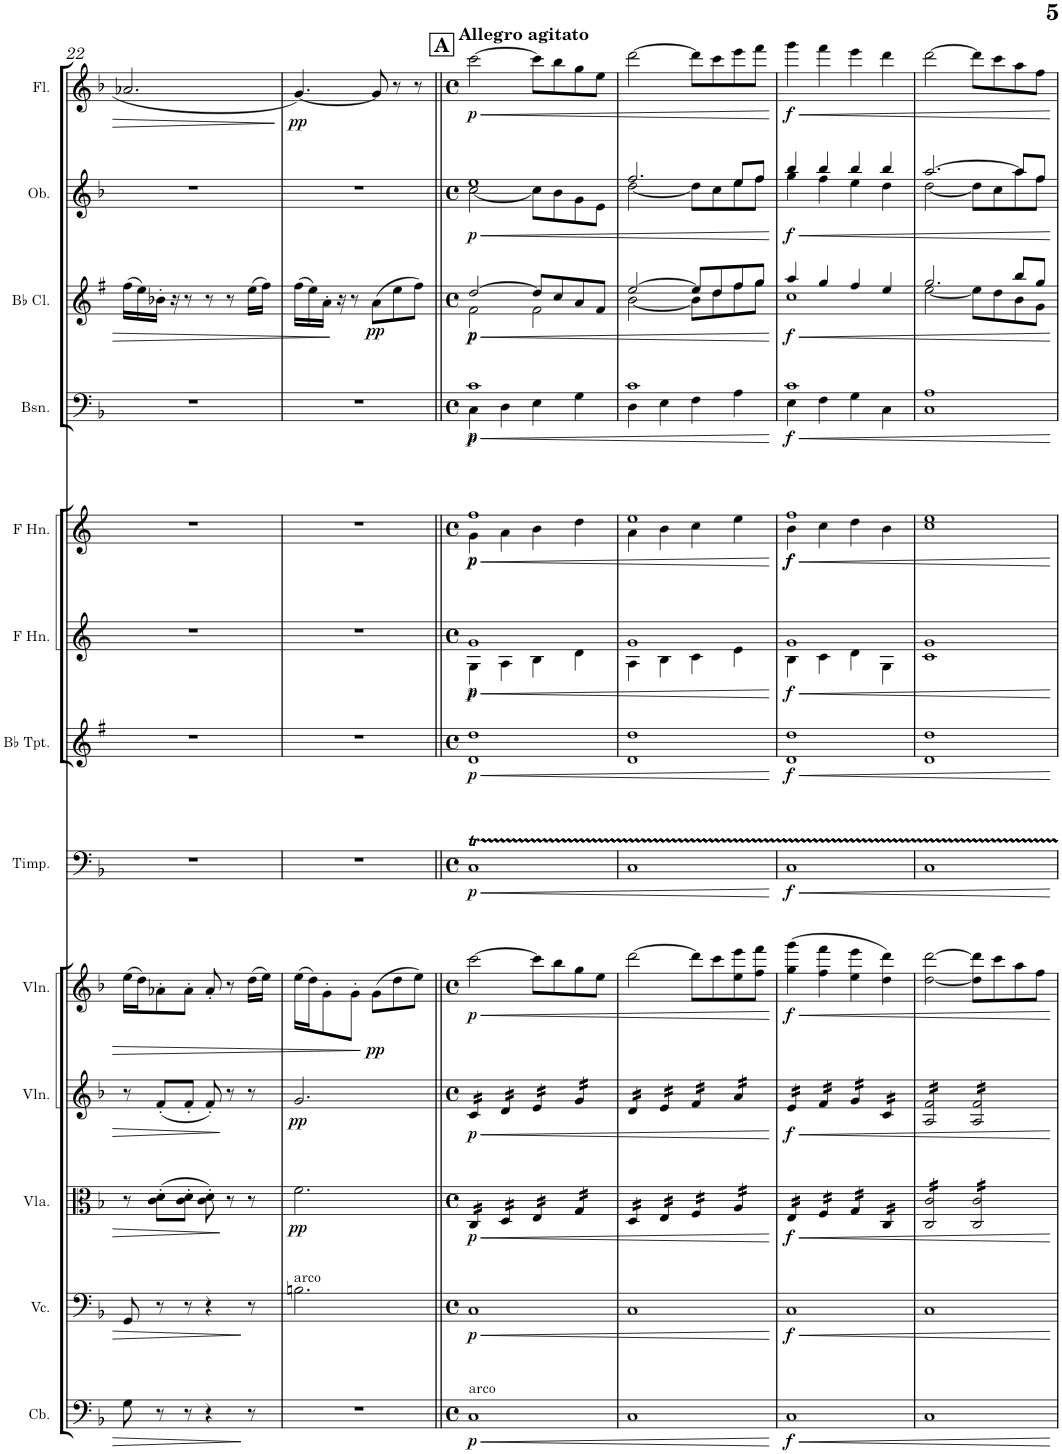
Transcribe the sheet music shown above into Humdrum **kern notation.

**kern	**dynam	**kern	**dynam	**kern	**dynam	**kern	**dynam	**kern	**dynam	**kern	**dynam	**kern	**dynam	**kern	**dynam	**kern	**dynam	**kern	**dynam	**kern	**dynam	**kern	**dynam	**kern	**dynam
*part13	*part13	*part12	*part12	*part11	*part11	*part10	*part10	*part9	*part9	*part8	*part8	*part7	*part7	*part6	*part6	*part5	*part5	*part4	*part4	*part3	*part3	*part2	*part2	*part1	*part1
*staff13	*staff13	*staff12	*staff12	*staff11	*staff11	*staff10	*staff10	*staff9	*staff9	*staff8	*staff8	*staff7	*staff7	*staff6	*staff6	*staff5	*staff5	*staff4	*staff4	*staff3	*staff3	*staff2	*staff2	*staff1	*staff1
*I"Contrabass	*	*I"Violoncello	*	*I"Viola	*	*I"Violin	*	*I"Violin	*	*I"Timpani	*	*I"Bb Trumpet	*	*I"Horn in F	*	*I"Horn in F	*	*I"Bassoon	*	*I"Bb Clarinet	*	*I"Oboe	*	*I"Flute	*
*I'Cb.	*	*I'Vc.	*	*I'Vla.	*	*I'Vln.	*	*I'Vln.	*	*I'Timp.	*	*I'Bb Tpt.	*	*	*	*	*	*I'Bsn.	*	*I'Bb Cl.	*	*I'Ob.	*	*I'Fl.	*
!!LO:PB:g=z
*clefF4	*	*clefF4	*	*clefC3	*	*clefG2	*	*clefG2	*	*clefF4	*	*clefG2	*	*clefG2	*	*clefG2	*	*clefF4	*	*clefG2	*	*clefG2	*	*clefG2	*
*Trd7c12	*	*	*	*	*	*	*	*	*	*	*	*Trd1c2	*	*Trd4c7	*	*Trd4c7	*	*	*	*Trd1c2	*	*	*	*	*
*k[b-]	*	*k[b-]	*	*k[b-]	*	*k[b-]	*	*k[b-]	*	*k[b-]	*	*k[f#]	*	*k[]	*	*k[]	*	*k[b-]	*	*k[f#]	*	*k[b-]	*	*k[b-]	*
*M6/8	*	*M6/8	*	*M6/8	*	*M6/8	*	*M6/8	*	*M6/8	*	*M6/8	*	*M6/8	*	*M6/8	*	*M6/8	*	*M6/8	*	*M6/8	*	*M6/8	*
=22	=22	=22	=22	=22	=22	=22	=22	=22	=22	=22	=22	=22	=22	=22	=22	=22	=22	=22	=22	=22	=22	=22	=22	=22	=22
8G\	.	8GG/	.	8r	.	8r	.	(16ee\LL	.	2.r	.	2.r	.	2.r	.	2.r	.	2.r	.	(16ff#\LL	.	2.r	.	2.a-X/	.
.	.	.	.	.	.	.	.	16dd\J)	.	.	.	.	.	.	.	.	.	.	.	16ee\)	.	.	.	.	.
8r	.	8r	.	(8c\' 8d\'L	.	(8f'/L	.	8a-X'\	.	.	.	.	.	.	.	.	.	.	.	16b-X'\JJ	.	.	.	.	.
.	.	.	.	.	.	.	.	.	.	.	.	.	.	.	.	.	.	.	.	16r	.	.	.	.	.
8r	.	8r	.	8c\' 8d\'J	.	8f'/J	.	8a-'\J	.	.	.	.	.	.	.	.	.	.	.	8r	.	.	.	.	.
4r	.	4r	.	8c\' 8d\')	.	8f'/)	.	8a-'/	.	.	.	.	.	.	.	.	.	.	.	8r	.	.	.	.	.
.	.	.	.	8r	.	8r	.	8r	.	.	.	.	.	.	.	.	.	.	.	8r	.	.	.	.	.
8r	.	8r	.	8r	.	8r	.	(16dd\LL	.	.	.	.	.	.	.	.	.	.	.	(16ee\LL	.	.	.	.	.
.	.	.	.	.	.	.	.	16ee\JJ)	.	.	.	.	.	.	.	.	.	.	.	16ff#\JJ)	.	.	.	.	.
=23	=23	=23	=23	=23	=23	=23	=23	=23	=23	=23	=23	=23	=23	=23	=23	=23	=23	=23	=23	=23	=23	=23	=23	=23	=23
!	!	!LO:TX:a:t=arco	!	!	!	!	!	!	!	!	!	!	!	!	!	!	!	!	!	!	!	!	!	!	!
!	!	!	!	!	!LO:DY:b	!	!LO:DY:b	!	!	!	!	!	!	!	!	!	!	!	!	!	!	!	!	!	!LO:DY:b
2.r	.	2.Bn\	.	2.f\	pp	2.g/	pp	(16ee\LL	.	2.r	.	2.r	.	2.r	.	2.r	.	2.r	.	(16ff#\LL	.	2.r	.	[4.g/	pp
.	.	.	.	.	.	.	.	16dd\J)	.	.	.	.	.	.	.	.	.	.	.	16ee\)	.	.	.	.	.
.	.	.	.	.	.	.	.	8g'\	.	.	.	.	.	.	.	.	.	.	.	16a'\JJ	.	.	.	.	.
.	.	.	.	.	.	.	.	.	.	.	.	.	.	.	.	.	.	.	.	16r	.	.	.	.	.
.	.	.	.	.	.	.	.	8g'\J	.	.	.	.	.	.	.	.	.	.	.	8r	.	.	.	.	.
!	!	!	!	!	!	!	!	!	!LO:DY:b	!	!	!	!	!	!	!	!	!	!	!	!LO:DY:b	!	!	!	!
.	.	.	.	.	.	.	.	(8g\L	pp	.	.	.	.	.	.	.	.	.	.	(8a\L	pp	.	.	8g/]	.
.	.	.	.	.	.	.	.	8dd\	.	.	.	.	.	.	.	.	.	.	.	8ee\	.	.	.	8r	.
.	.	.	.	.	.	.	.	8ee\J)	.	.	.	.	.	.	.	.	.	.	.	8ff#\J)	.	.	.	8r	.
=24||	=24||	=24||	=24||	=24||	=24||	=24||	=24||	=24||	=24||	=24||	=24||	=24||	=24||	=24||	=24||	=24||	=24||	=24||	=24||	=24||	=24||	=24||	=24||	=24||	=24||
*M4/4	*	*M4/4	*	*M4/4	*	*M4/4	*	*M4/4	*	*M4/4	*	*M4/4	*	*M4/4	*	*M4/4	*	*M4/4	*	*M4/4	*	*M4/4	*	*M4/4	*
*met(c)	*	*met(c)	*	*met(c)	*	*met(c)	*	*met(c)	*	*met(c)	*	*met(c)	*	*met(c)	*	*met(c)	*	*met(c)	*	*met(c)	*	*met(c)	*	*met(c)	*
!LO:TX:a:t=arco	!	!	!	!	!	!	!	!	!	!	!	!	!	!	!	!	!	!	!	!	!	!	!	!	!
!	!LO:HP:b	!	!LO:HP:b	!	!LO:HP:b	!	!LO:HP:b	!	!LO:HP:b	!	!LO:HP:b	!	!LO:HP:b	!	!LO:HP:b	!	!LO:HP:b	!	!LO:HP:b	!	!LO:HP:b	!	!LO:HP:b	!	!LO:HP:b
*	*	*	*	*	*	*	*	*	*	*	*	*^	*	*^	*	*^	*	*^	*	*^	*	*^	*	*	*
!	!LO:DY:n=1:b	!	!LO:DY:n=1:b	!	!LO:DY:n=1:b	!	!LO:DY:n=1:b	!	!LO:DY:n=1:b	!	!LO:DY:n=1:b	!	!	!LO:DY:n=1:b	!	!	!LO:DY:n=1:b	!	!	!	!	!	!	!	!	!	!	!	!	!	!
!	!	!	!	!	!	!	!	!	!	!	!	!	!	!	!	!	!LO:DY:n=2:b	!	!	!LO:DY:n=1:b	!	!	!	!	!	!	!	!	!	!	!
!	!	!	!	!	!	!	!	!	!	!	!	!	!	!	!	!	!	!	!	!LO:DY:n=2:b	!	!	!LO:DY:n=1:b	!	!	!	!	!	!	!	!
!	!	!	!	!	!	!	!	!	!	!	!	!	!	!	!	!	!	!	!	!	!	!	!LO:DY:n=2:b	!	!	!LO:DY:n=1:b	!	!	!	!	!
!	!	!	!	!	!	!	!	!	!	!	!	!	!	!	!	!	!	!	!	!	!	!	!	!	!	!LO:DY:n=2:b	!	!	!LO:DY:n=1:b	!	!LO:DY:n=1:b
*	*	*	*	*tremolo	*	*	*	*	*	*	*	*	*	*	*	*	*	*	*	*	*	*	*	*	*	*	*	*	*	*	*
*	*	*	*	*	*	*tremolo	*	*	*	*	*	*	*	*	*	*	*	*	*	*	*	*	*	*	*	*	*	*	*	*	*
1C	< p	1C	< p	16C/LL	< p	16c/LL	< p	[2ccc\	< p	1CT	< p	1dd	1d	< p	1g	4G\	< p p	1ff	4g\	< p p	1c	4C\	< p p	[2dd/	2f#\	< p p	1ee	[2cc\	< p	[2ccc\	< p
.	.	.	.	16C/	.	16c/	.	.	.	.	.	.	.	.	.	.	.	.	.	.	.	.	.	.	.	.	.	.	.	.	.
.	.	.	.	16C/	.	16c/	.	.	.	.	.	.	.	.	.	.	.	.	.	.	.	.	.	.	.	.	.	.	.	.	.
.	.	.	.	16C/JJ	.	16c/JJ	.	.	.	.	.	.	.	.	.	.	.	.	.	.	.	.	.	.	.	.	.	.	.	.	.
.	.	.	.	16D/LL	.	16d/LL	.	.	.	.	.	.	.	.	.	4A\	.	.	4a\	.	.	4D\	.	.	.	.	.	.	.	.	.
.	.	.	.	16D/	.	16d/	.	.	.	.	.	.	.	.	.	.	.	.	.	.	.	.	.	.	.	.	.	.	.	.	.
.	.	.	.	16D/	.	16d/	.	.	.	.	.	.	.	.	.	.	.	.	.	.	.	.	.	.	.	.	.	.	.	.	.
.	.	.	.	16D/JJ	.	16d/JJ	.	.	.	.	.	.	.	.	.	.	.	.	.	.	.	.	.	.	.	.	.	.	.	.	.
.	.	.	.	16E/LL	.	16e/LL	.	8ccc\L]	.	.	.	.	.	.	.	4B\	.	.	4b\	.	.	4E\	.	8dd/L]	2f#\	.	.	8cc\L]	.	8ccc\L]	.
.	.	.	.	16E/	.	16e/	.	.	.	.	.	.	.	.	.	.	.	.	.	.	.	.	.	.	.	.	.	.	.	.	.
.	.	.	.	16E/	.	16e/	.	8bb-\	.	.	.	.	.	.	.	.	.	.	.	.	.	.	.	8cc/	.	.	.	8b-\	.	8bb-\	.
.	.	.	.	16E/JJ	.	16e/JJ	.	.	.	.	.	.	.	.	.	.	.	.	.	.	.	.	.	.	.	.	.	.	.	.	.
.	.	.	.	16G/LL	.	16g/LL	.	8gg\	.	.	.	.	.	.	.	4d\	.	.	4dd\	.	.	4G\	.	8a/	.	.	.	8g\	.	8gg\	.
.	.	.	.	16G/	.	16g/	.	.	.	.	.	.	.	.	.	.	.	.	.	.	.	.	.	.	.	.	.	.	.	.	.
.	.	.	.	16G/	.	16g/	.	8ee\J	.	.	.	.	.	.	.	.	.	.	.	.	.	.	.	8f#/J	.	.	.	8e\J	.	8ee\J	.
.	.	.	.	16G/JJ	.	16g/JJ	.	.	.	.	.	.	.	.	.	.	.	.	.	.	.	.	.	.	.	.	.	.	.	.	.
=25	=25	=25	=25	=25	=25	=25	=25	=25	=25	=25	=25	=25	=25	=25	=25	=25	=25	=25	=25	=25	=25	=25	=25	=25	=25	=25	=25	=25	=25	=25	=25
1C	.	1C	.	16D/LL	.	16d/LL	.	[2ddd\	.	1C	.	1dd	1d	.	1g	4A\	.	1ee	4a\	.	1c	4D\	.	[2ee/	[2b\	.	2.ff/	[2dd\	.	[2ddd\	.
.	.	.	.	16D/	.	16d/	.	.	.	.	.	.	.	.	.	.	.	.	.	.	.	.	.	.	.	.	.	.	.	.	.
.	.	.	.	16D/	.	16d/	.	.	.	.	.	.	.	.	.	.	.	.	.	.	.	.	.	.	.	.	.	.	.	.	.
.	.	.	.	16D/JJ	.	16d/JJ	.	.	.	.	.	.	.	.	.	.	.	.	.	.	.	.	.	.	.	.	.	.	.	.	.
.	.	.	.	16E/LL	.	16e/LL	.	.	.	.	.	.	.	.	.	4B\	.	.	4b\	.	.	4E\	.	.	.	.	.	.	.	.	.
.	.	.	.	16E/	.	16e/	.	.	.	.	.	.	.	.	.	.	.	.	.	.	.	.	.	.	.	.	.	.	.	.	.
.	.	.	.	16E/	.	16e/	.	.	.	.	.	.	.	.	.	.	.	.	.	.	.	.	.	.	.	.	.	.	.	.	.
.	.	.	.	16E/JJ	.	16e/JJ	.	.	.	.	.	.	.	.	.	.	.	.	.	.	.	.	.	.	.	.	.	.	.	.	.
.	.	.	.	16F/LL	.	16f/LL	.	8ddd\L]	.	.	.	.	.	.	.	4c\	.	.	4cc\	.	.	4F\	.	8ee/L]	8b\L]	.	.	8dd\L]	.	8ddd\L]	.
.	.	.	.	16F/	.	16f/	.	.	.	.	.	.	.	.	.	.	.	.	.	.	.	.	.	.	.	.	.	.	.	.	.
.	.	.	.	16F/	.	16f/	.	8ccc\	.	.	.	.	.	.	.	.	.	.	.	.	.	.	.	8dd/	8dd\	.	.	8cc\	.	8ccc\	.
.	.	.	.	16F/JJ	.	16f/JJ	.	.	.	.	.	.	.	.	.	.	.	.	.	.	.	.	.	.	.	.	.	.	.	.	.
.	.	.	.	16A/LL	.	16a/LL	.	8ee\ 8eee\	.	.	.	.	.	.	.	4e\	.	.	4ee\	.	.	4A\	.	8ff#/	8ff#\	.	8ee/L	8ee\	.	8eee\	.
.	.	.	.	16A/	.	16a/	.	.	.	.	.	.	.	.	.	.	.	.	.	.	.	.	.	.	.	.	.	.	.	.	.
.	.	.	.	16A/	.	16a/	.	8ff\ 8fff\J	.	.	.	.	.	.	.	.	.	.	.	.	.	.	.	8gg/J	8gg\J	.	8ff/J	8ff\J	.	8fff\J	.
.	.	.	.	16A/JJ	.	16a/JJ	.	.	.	.	.	.	.	.	.	.	.	.	.	.	.	.	.	.	.	.	.	.	.	.	.
*	*	*	*	*	*	*	*	*	*	*	*	*v	*v	*	*	*	*	*v	*v	*	*v	*v	*	*v	*v	*	*v	*v	*	*	*
*	*	*	*	*	*	*	*	*	*	*	*	*	*	*v	*v	*	*	*	*	*	*	*	*	*	*	*
.	[	.	[	.	[	.	[	.	[	.	[	.	[	.	[	.	[	.	[	.	[	.	[	.	[
=26	=26	=26	=26	=26	=26	=26	=26	=26	=26	=26	=26	=26	=26	=26	=26	=26	=26	=26	=26	=26	=26	=26	=26	=26	=26
!	!LO:HP:b	!	!LO:HP:b	!	!LO:HP:b	!	!LO:HP:b	!	!LO:HP:b	!	!LO:HP:b	!	!LO:HP:b	!	!LO:HP:b	!	!LO:HP:b	!	!LO:HP:b	!	!LO:HP:b	!	!LO:HP:b	!	!LO:HP:b
*	*	*	*	*	*	*	*	*	*	*	*	*^	*	*^	*	*^	*	*^	*	*^	*	*^	*	*	*
!	!LO:DY:n=1:b	!	!LO:DY:n=1:b	!	!LO:DY:n=1:b	!	!LO:DY:n=1:b	!	!LO:DY:n=1:b	!	!LO:DY:n=1:b	!	!	!LO:DY:n=1:b	!	!	!LO:DY:n=1:b	!	!	!LO:DY:n=1:b	!	!	!	!	!	!	!	!	!	!	!
!	!	!	!	!	!	!	!	!	!	!	!	!	!	!	!	!	!	!	!	!LO:DY:n=2:b	!	!	!LO:DY:n=1:b	!	!	!LO:DY:n=1:b	!	!	!LO:DY:n=1:b	!	!LO:DY:n=1:b
1C	< f	1C	< f	16E/LL	< f	16e/LL	< f	(4gg\ 4ggg\	< f	1C	< f	1dd	1d	< f	1g	4B\	< f	1ff	4b\	< f f	1c	4E\	< f	4aa/	1cc	< f	4bb-/	4gg\	< f	4ggg\	< f
.	.	.	.	16E/	.	16e/	.	.	.	.	.	.	.	.	.	.	.	.	.	.	.	.	.	.	.	.	.	.	.	.	.
.	.	.	.	16E/	.	16e/	.	.	.	.	.	.	.	.	.	.	.	.	.	.	.	.	.	.	.	.	.	.	.	.	.
.	.	.	.	16E/JJ	.	16e/JJ	.	.	.	.	.	.	.	.	.	.	.	.	.	.	.	.	.	.	.	.	.	.	.	.	.
.	.	.	.	16F/LL	.	16f/LL	.	4ff\ 4fff\	.	.	.	.	.	.	.	4c\	.	.	4cc\	.	.	4F\	.	4gg/	.	.	4bb-/	4ff\	.	4fff\	.
.	.	.	.	16F/	.	16f/	.	.	.	.	.	.	.	.	.	.	.	.	.	.	.	.	.	.	.	.	.	.	.	.	.
.	.	.	.	16F/	.	16f/	.	.	.	.	.	.	.	.	.	.	.	.	.	.	.	.	.	.	.	.	.	.	.	.	.
.	.	.	.	16F/JJ	.	16f/JJ	.	.	.	.	.	.	.	.	.	.	.	.	.	.	.	.	.	.	.	.	.	.	.	.	.
.	.	.	.	16G/LL	.	16g/LL	.	4ee\ 4eee\	.	.	.	.	.	.	.	4d\	.	.	4dd\	.	.	4G\	.	4ff#/	.	.	4bb-/	4ee\	.	4eee\	.
.	.	.	.	16G/	.	16g/	.	.	.	.	.	.	.	.	.	.	.	.	.	.	.	.	.	.	.	.	.	.	.	.	.
.	.	.	.	16G/	.	16g/	.	.	.	.	.	.	.	.	.	.	.	.	.	.	.	.	.	.	.	.	.	.	.	.	.
.	.	.	.	16G/JJ	.	16g/JJ	.	.	.	.	.	.	.	.	.	.	.	.	.	.	.	.	.	.	.	.	.	.	.	.	.
.	.	.	.	16C/LL	.	16c/LL	.	4dd\ 4ddd\)	.	.	.	.	.	.	.	4G\	.	.	4b\	.	.	4C\	.	4ee/	.	.	4bb-/	4dd\	.	4ddd\	.
.	.	.	.	16C/	.	16c/	.	.	.	.	.	.	.	.	.	.	.	.	.	.	.	.	.	.	.	.	.	.	.	.	.
.	.	.	.	16C/	.	16c/	.	.	.	.	.	.	.	.	.	.	.	.	.	.	.	.	.	.	.	.	.	.	.	.	.
.	.	.	.	16C/JJ	.	16c/JJ	.	.	.	.	.	.	.	.	.	.	.	.	.	.	.	.	.	.	.	.	.	.	.	.	.
=27	=27	=27	=27	=27	=27	=27	=27	=27	=27	=27	=27	=27	=27	=27	=27	=27	=27	=27	=27	=27	=27	=27	=27	=27	=27	=27	=27	=27	=27	=27	=27
1C	.	1C	.	16C/ 16c/LL	.	16A/ 16f/LL	.	[2dd\ [2ddd\	.	1C	.	1dd	1d	.	1g	1c	.	1ee	1cc	.	1A	1C	.	2.gg/	[2ee\	.	[2.aa/	[2dd\	.	[2ddd\	.
.	.	.	.	16C/ 16c/	.	16A/ 16f/	.	.	.	.	.	.	.	.	.	.	.	.	.	.	.	.	.	.	.	.	.	.	.	.	.
.	.	.	.	16C/ 16c/	.	16A/ 16f/	.	.	.	.	.	.	.	.	.	.	.	.	.	.	.	.	.	.	.	.	.	.	.	.	.
.	.	.	.	16C/ 16c/	.	16A/ 16f/	.	.	.	.	.	.	.	.	.	.	.	.	.	.	.	.	.	.	.	.	.	.	.	.	.
.	.	.	.	16C/ 16c/	.	16A/ 16f/	.	.	.	.	.	.	.	.	.	.	.	.	.	.	.	.	.	.	.	.	.	.	.	.	.
.	.	.	.	16C/ 16c/	.	16A/ 16f/	.	.	.	.	.	.	.	.	.	.	.	.	.	.	.	.	.	.	.	.	.	.	.	.	.
.	.	.	.	16C/ 16c/	.	16A/ 16f/	.	.	.	.	.	.	.	.	.	.	.	.	.	.	.	.	.	.	.	.	.	.	.	.	.
.	.	.	.	16C/ 16c/JJ	.	16A/ 16f/JJ	.	.	.	.	.	.	.	.	.	.	.	.	.	.	.	.	.	.	.	.	.	.	.	.	.
.	.	.	.	16C/ 16c/LL	.	16A/ 16f/LL	.	8dd\] 8ddd\]L	.	.	.	.	.	.	.	.	.	.	.	.	.	.	.	.	8ee\L]	.	.	8dd\L]	.	8ddd\L]	.
.	.	.	.	16C/ 16c/	.	16A/ 16f/	.	.	.	.	.	.	.	.	.	.	.	.	.	.	.	.	.	.	.	.	.	.	.	.	.
.	.	.	.	16C/ 16c/	.	16A/ 16f/	.	8ccc\	.	.	.	.	.	.	.	.	.	.	.	.	.	.	.	.	8dd\	.	.	8cc\	.	8ccc\	.
.	.	.	.	16C/ 16c/	.	16A/ 16f/	.	.	.	.	.	.	.	.	.	.	.	.	.	.	.	.	.	.	.	.	.	.	.	.	.
.	.	.	.	16C/ 16c/	.	16A/ 16f/	.	8aa\	.	.	.	.	.	.	.	.	.	.	.	.	.	.	.	8bb/L	8b\	.	8aa/L]	8aa\	.	8aa\	.
.	.	.	.	16C/ 16c/	.	16A/ 16f/	.	.	.	.	.	.	.	.	.	.	.	.	.	.	.	.	.	.	.	.	.	.	.	.	.
.	.	.	.	16C/ 16c/	.	16A/ 16f/	.	8ff\J	.	.	.	.	.	.	.	.	.	.	.	.	.	.	.	8gg/J	8g\J	.	8ff/J	8ff\J	.	8ff\J	.
.	.	.	.	16C/ 16c/JJ	.	16A/ 16f/JJ	.	.	.	.	.	.	.	.	.	.	.	.	.	.	.	.	.	.	.	.	.	.	.	.	.
*	*	*	*	*	*	*Xtremolo	*	*	*	*	*	*	*	*	*	*	*	*	*	*	*	*	*	*	*	*	*	*	*	*	*
*	*	*	*	*Xtremolo	*	*	*	*	*	*	*	*	*	*	*	*	*	*	*	*	*	*	*	*	*	*	*	*	*	*	*
*	*	*	*	*	*	*	*	*	*	*	*	*v	*v	*	*	*	*	*v	*v	*	*v	*v	*	*v	*v	*	*v	*v	*	*	*
*	*	*	*	*	*	*	*	*	*	*	*	*	*	*v	*v	*	*	*	*	*	*	*	*	*	*	*
.	[	.	[	.	[	.	[	.	[	.	[	.	[	.	[	.	[	.	[	.	[	.	[	.	[
=	=	=	=	=	=	=	=	=	=	=	=	=	=	=	=	=	=	=	=	=	=	=	=	=	=
*-	*-	*-	*-	*-	*-	*-	*-	*-	*-	*-	*-	*-	*-	*-	*-	*-	*-	*-	*-	*-	*-	*-	*-	*-	*-
